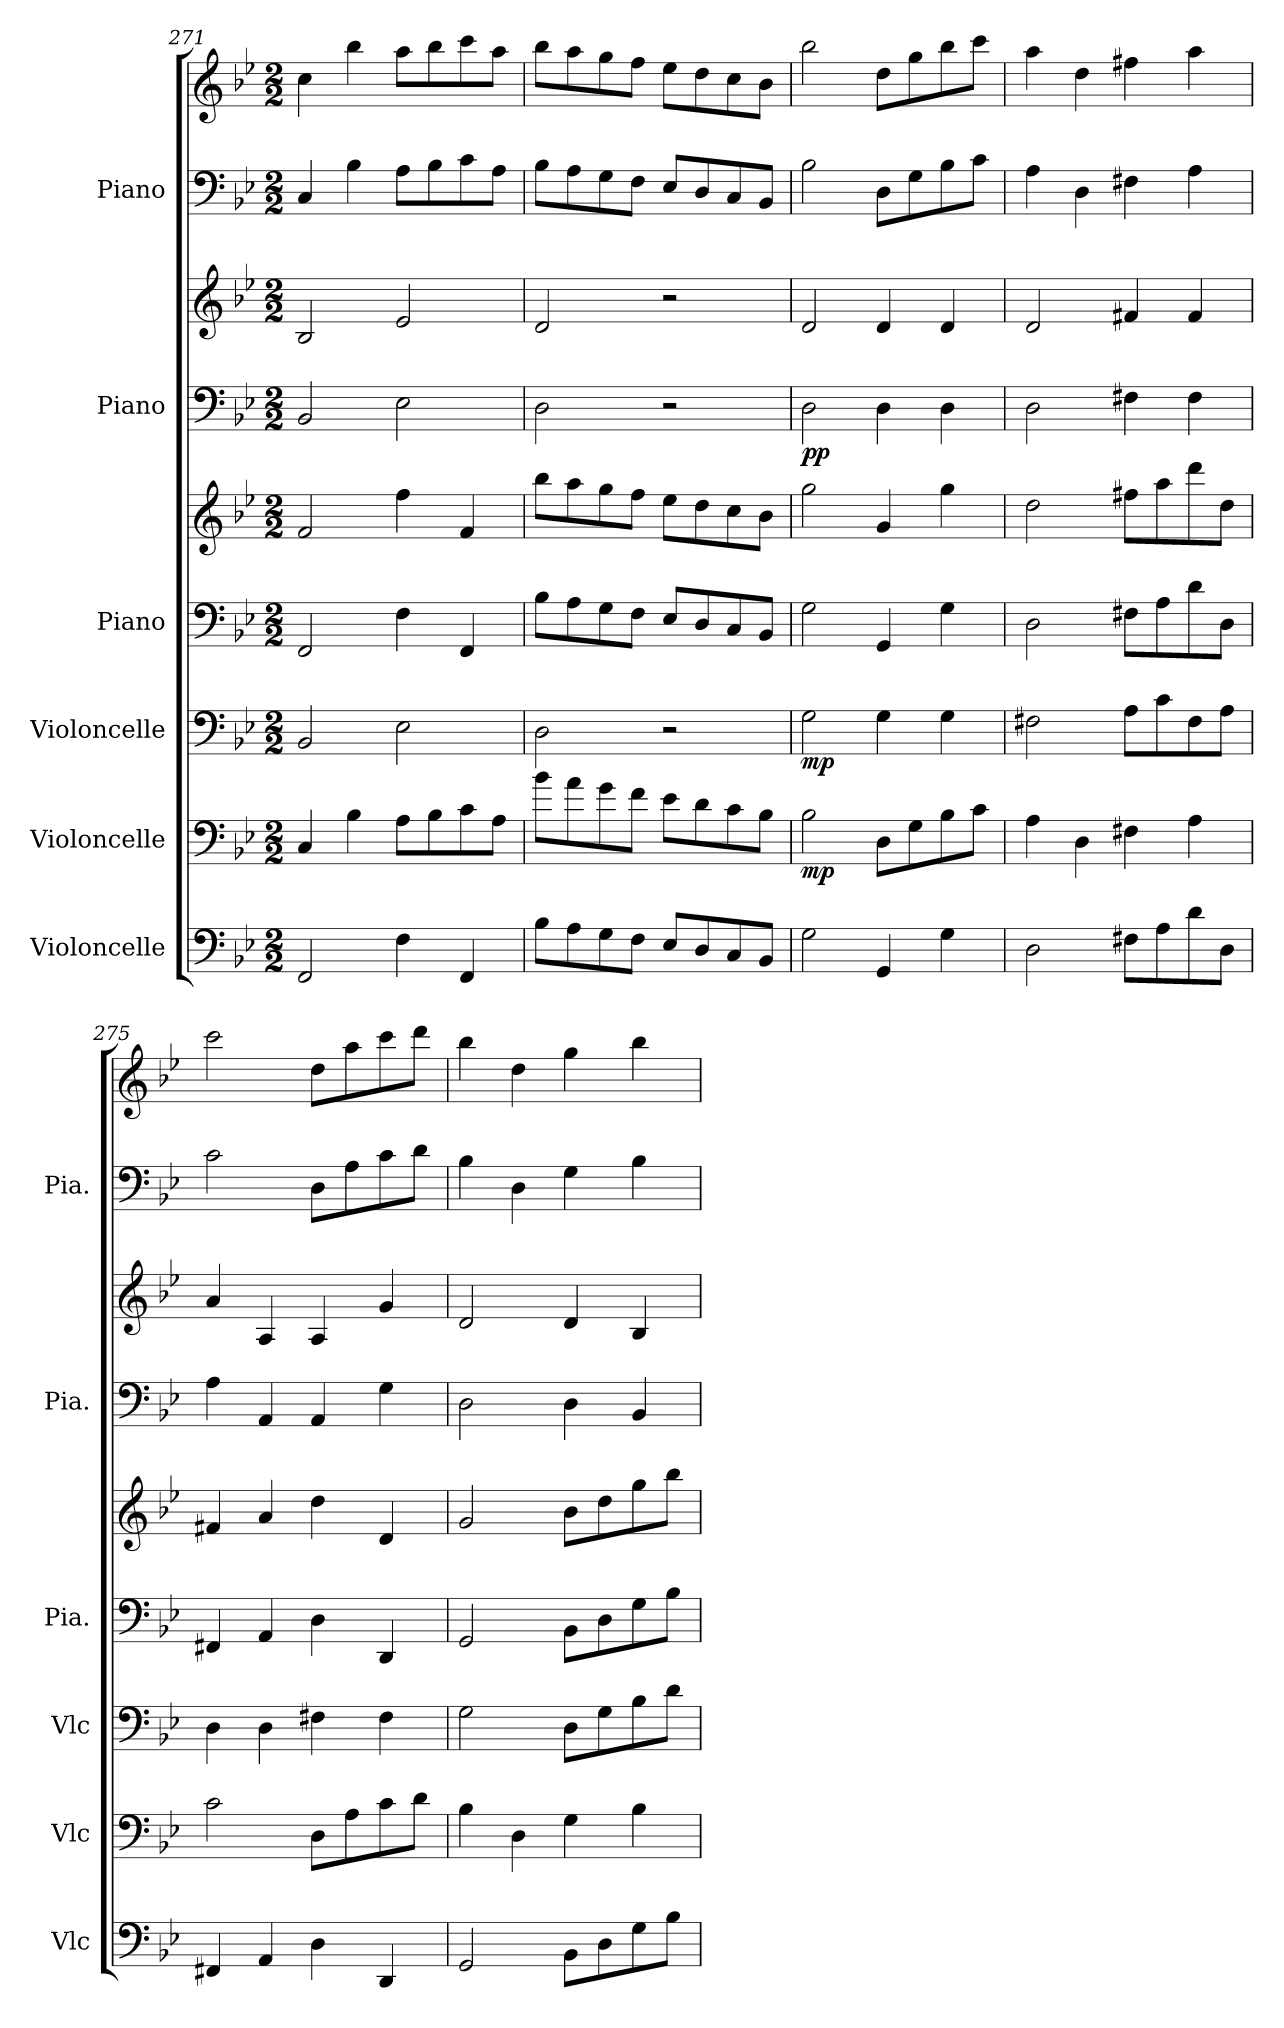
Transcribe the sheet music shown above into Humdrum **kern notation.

**kern	**kern	**dynam	**kern	**dynam	**kern	**kern	**kern	**kern	**dynam	**kern	**kern	**dynam
*part6	*part5	*part5	*part4	*part4	*part3	*part3	*part2	*part2	*part2	*part1	*part1	*part1
*staff9	*staff8	*staff8	*staff7	*staff7	*staff6	*staff5	*staff4	*staff3	*staff3/4	*staff2	*staff1	*staff1/2
*I"Violoncelle	*I"Violoncelle	*	*I"Violoncelle	*	*I"Piano	*	*I"Piano	*	*	*I"Piano	*	*
*I'Vlc	*I'Vlc	*	*I'Vlc	*	*I'Pia.	*	*I'Pia.	*	*	*I'Pia.	*	*
*clefF4	*clefF4	*	*clefF4	*	*clefF4	*clefG2	*clefF4	*clefG2	*	*clefF4	*clefG2	*
*k[b-e-]	*k[b-e-]	*	*k[b-e-]	*	*k[b-e-]	*k[b-e-]	*k[b-e-]	*k[b-e-]	*	*k[b-e-]	*k[b-e-]	*
*M2/2	*M2/2	*	*M2/2	*	*M2/2	*M2/2	*M2/2	*M2/2	*	*M2/2	*M2/2	*
=271	=271	=271	=271	=271	=271	=271	=271	=271	=271	=271	=271	=271
2FF/	4C/	.	2BB-/	.	2FF/	2f/	2BB-/	2B-/	.	4C/	4cc\	.
.	4B-\	.	.	.	.	.	.	.	.	4B-\	4bb-\	.
4F\	8A\L	.	2E-\	.	4F\	4ff\	2E-\	2e-/	.	8A\L	8aa\L	.
.	8B-\	.	.	.	.	.	.	.	.	8B-\	8bb-\	.
4FF/	8c\	.	.	.	4FF/	4f/	.	.	.	8c\	8ccc\	.
.	8A\J	.	.	.	.	.	.	.	.	8A\J	8aa\J	.
=272	=272	=272	=272	=272	=272	=272	=272	=272	=272	=272	=272	=272
8B-\L	8b-\L	.	2D\	.	8B-\L	8bb-\L	2D\	2d/	.	8B-\L	8bb-\L	.
8A\	8a\	.	.	.	8A\	8aa\	.	.	.	8A\	8aa\	.
8G\	8g\	.	.	.	8G\	8gg\	.	.	.	8G\	8gg\	.
8F\J	8f\J	.	.	.	8F\J	8ff\J	.	.	.	8F\J	8ff\J	.
8E-/L	8e-\L	.	2r	.	8E-/L	8ee-\L	2r	2r	.	8E-/L	8ee-\L	.
8D/	8d\	.	.	.	8D/	8dd\	.	.	.	8D/	8dd\	.
8C/	8c\	.	.	.	8C/	8cc\	.	.	.	8C/	8cc\	.
8BB-/J	8B-\J	.	.	.	8BB-/J	8b-\J	.	.	.	8BB-/J	8b-\J	.
=273	=273	=273	=273	=273	=273	=273	=273	=273	=273	=273	=273	=273
!	!	!LO:DY:b	!	!LO:DY:b	!	!	!	!	!LO:DY:b=2	!	!	!
!	!	!	!	!	!	!	!	!	!LO:DY:n=1:b	!	!	!LO:DY:b=2
!	!	!	!	!	!	!	!	!	!	!	!	!LO:DY:n=1:b
2G\	2B-\	mp	2G\	mp	2G\	2gg\	2D\	2d/	p p	2B-\	2bb-\	mp mp
4GG/	8D\L	.	4G\	.	4GG/	4g/	4D\	4d/	.	8D\L	8dd\L	.
.	8G\	.	.	.	.	.	.	.	.	8G\	8gg\	.
4G\	8B-\	.	4G\	.	4G\	4gg\	4D\	4d/	.	8B-\	8bb-\	.
.	8c\J	.	.	.	.	.	.	.	.	8c\J	8ccc\J	.
=274	=274	=274	=274	=274	=274	=274	=274	=274	=274	=274	=274	=274
2D\	4A\	.	2F#X\	.	2D\	2dd\	2D\	2d/	.	4A\	4aa\	.
.	4D\	.	.	.	.	.	.	.	.	4D\	4dd\	.
8F#X\L	4F#X\	.	8A\L	.	8F#X\L	8ff#X\L	4F#X\	4f#X/	.	4F#X\	4ff#X\	.
8A\	.	.	8c\	.	8A\	8aa\	.	.	.	.	.	.
8d\	4A\	.	8F#\	.	8d\	8ddd\	4F#\	4f#/	.	4A\	4aa\	.
8D\J	.	.	8A\J	.	8D\J	8dd\J	.	.	.	.	.	.
!!LO:PB:g=z
=275	=275	=275	=275	=275	=275	=275	=275	=275	=275	=275	=275	=275
4FF#X/	2c\	.	4D\	.	4FF#X/	4f#X/	4A\	4a/	.	2c\	2ccc\	.
4AA/	.	.	4D\	.	4AA/	4a/	4AA/	4A/	.	.	.	.
4D\	8D\L	.	4F#X\	.	4D\	4dd\	4AA/	4A/	.	8D\L	8dd\L	.
.	8A\	.	.	.	.	.	.	.	.	8A\	8aa\	.
4DD/	8c\	.	4F#\	.	4DD/	4d/	4G\	4g/	.	8c\	8ccc\	.
.	8d\J	.	.	.	.	.	.	.	.	8d\J	8ddd\J	.
=276	=276	=276	=276	=276	=276	=276	=276	=276	=276	=276	=276	=276
2GG/	4B-\	.	2G\	.	2GG/	2g/	2D\	2d/	.	4B-\	4bb-\	.
.	4D\	.	.	.	.	.	.	.	.	4D\	4dd\	.
8BB-\L	4G\	.	8D\L	.	8BB-\L	8b-\L	4D\	4d/	.	4G\	4gg\	.
8D\	.	.	8G\	.	8D\	8dd\	.	.	.	.	.	.
8G\	4B-\	.	8B-\	.	8G\	8gg\	4BB-/	4B-/	.	4B-\	4bb-\	.
8B-\J	.	.	8d\J	.	8B-\J	8bb-\J	.	.	.	.	.	.
=	=	=	=	=	=	=	=	=	=	=	=	=
*-	*-	*-	*-	*-	*-	*-	*-	*-	*-	*-	*-	*-
